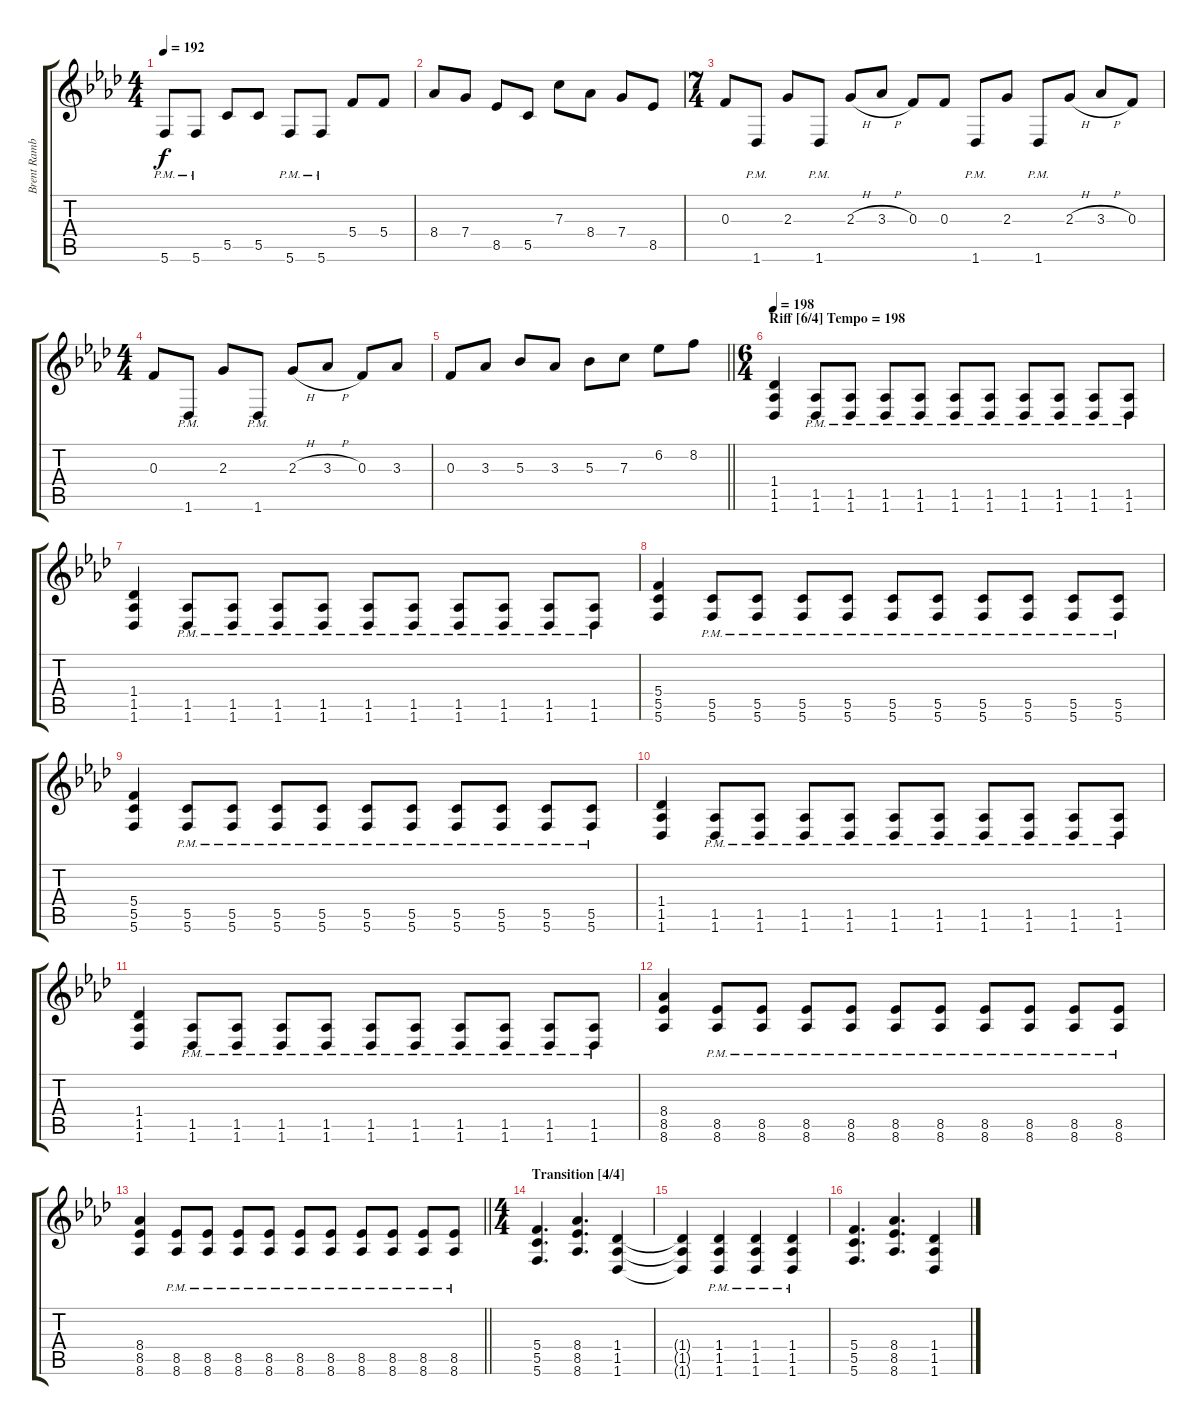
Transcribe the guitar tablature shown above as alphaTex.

\track ("Brent Rambler [Guitar]" "Brent Ramb") {instrument distortionguitar}
\staff {score tabs}
\tuning (D4 A3 F3 C3 G2 C2) {hide}
\ts (4 4)
\tempo 192
\clef g2
\ks fminor
5.6{pm}.8{dy f} 5.6{pm}.8 5.5.8 5.5.8 5.6{pm}.8 5.6{pm}.8 5.4.8 5.4.8 |
8.4.8 7.4.8 8.5.8 5.5.8 7.3.8 8.4.8 7.4.8 8.5.8 |
\ts (7 4)
0.3.8 1.6{pm}.8 2.3.8 1.6{pm}.8 2.3{h}.8 3.3{h}.8 0.3.8 0.3.8 1.6{pm}.8 2.3.8 1.6{pm}.8 2.3{h}.8 3.3{h}.8 0.3.8 |
\ts (4 4)
0.3.8 1.6{pm}.8 2.3.8 1.6{pm}.8 2.3{h}.8 3.3{h}.8 0.3.8 3.3.8 |
\barLineRight lightlight
0.3.8 3.3.8 5.3.8 3.3.8 5.3.8 7.3.8 6.2.8 8.2.8 |
\ts (6 4)
\section ("" "Riff [6/4] Tempo = 198")
\tempo 198
(1.4 1.5 1.6).4 (1.5{pm} 1.6{pm}).8 (1.5{pm} 1.6{pm}).8 (1.5{pm} 1.6{pm}).8 (1.5{pm} 1.6{pm}).8 (1.5{pm} 1.6{pm}).8 (1.5{pm} 1.6{pm}).8 (1.5{pm} 1.6{pm}).8 (1.5{pm} 1.6{pm}).8 (1.5{pm} 1.6{pm}).8 (1.5{pm} 1.6{pm}).8 |
(1.4 1.5 1.6).4 (1.5{pm} 1.6{pm}).8 (1.5{pm} 1.6{pm}).8 (1.5{pm} 1.6{pm}).8 (1.5{pm} 1.6{pm}).8 (1.5{pm} 1.6{pm}).8 (1.5{pm} 1.6{pm}).8 (1.5{pm} 1.6{pm}).8 (1.5{pm} 1.6{pm}).8 (1.5{pm} 1.6{pm}).8 (1.5{pm} 1.6{pm}).8 |
(5.4 5.5 5.6).4 (5.5{pm} 5.6{pm}).8 (5.5{pm} 5.6{pm}).8 (5.5{pm} 5.6{pm}).8 (5.5{pm} 5.6{pm}).8 (5.5{pm} 5.6{pm}).8 (5.5{pm} 5.6{pm}).8 (5.5{pm} 5.6{pm}).8 (5.5{pm} 5.6{pm}).8 (5.5{pm} 5.6{pm}).8 (5.5{pm} 5.6{pm}).8 |
(5.4 5.5 5.6).4 (5.5{pm} 5.6{pm}).8 (5.5{pm} 5.6{pm}).8 (5.5{pm} 5.6{pm}).8 (5.5{pm} 5.6{pm}).8 (5.5{pm} 5.6{pm}).8 (5.5{pm} 5.6{pm}).8 (5.5{pm} 5.6{pm}).8 (5.5{pm} 5.6{pm}).8 (5.5{pm} 5.6{pm}).8 (5.5{pm} 5.6{pm}).8 |
(1.4 1.5 1.6).4 (1.5{pm} 1.6{pm}).8 (1.5{pm} 1.6{pm}).8 (1.5{pm} 1.6{pm}).8 (1.5{pm} 1.6{pm}).8 (1.5{pm} 1.6{pm}).8 (1.5{pm} 1.6{pm}).8 (1.5{pm} 1.6{pm}).8 (1.5{pm} 1.6{pm}).8 (1.5{pm} 1.6{pm}).8 (1.5{pm} 1.6{pm}).8 |
(1.4 1.5 1.6).4 (1.5{pm} 1.6{pm}).8 (1.5{pm} 1.6{pm}).8 (1.5{pm} 1.6{pm}).8 (1.5{pm} 1.6{pm}).8 (1.5{pm} 1.6{pm}).8 (1.5{pm} 1.6{pm}).8 (1.5{pm} 1.6{pm}).8 (1.5{pm} 1.6{pm}).8 (1.5{pm} 1.6{pm}).8 (1.5{pm} 1.6{pm}).8 |
(8.4 8.5 8.6).4 (8.5{pm} 8.6{pm}).8 (8.5{pm} 8.6{pm}).8 (8.5{pm} 8.6{pm}).8 (8.5{pm} 8.6{pm}).8 (8.5{pm} 8.6{pm}).8 (8.5{pm} 8.6{pm}).8 (8.5{pm} 8.6{pm}).8 (8.5{pm} 8.6{pm}).8 (8.5{pm} 8.6{pm}).8 (8.5{pm} 8.6{pm}).8 |
\barLineRight lightlight
(8.4 8.5 8.6).4 (8.5{pm} 8.6{pm}).8 (8.5{pm} 8.6{pm}).8 (8.5{pm} 8.6{pm}).8 (8.5{pm} 8.6{pm}).8 (8.5{pm} 8.6{pm}).8 (8.5{pm} 8.6{pm}).8 (8.5{pm} 8.6{pm}).8 (8.5{pm} 8.6{pm}).8 (8.5{pm} 8.6{pm}).8 (8.5{pm} 8.6{pm}).8 |
\ts (4 4)
\section ("" "Transition [4/4]")
(5.4 5.5 5.6).4{d} (8.4 8.5 8.6).4{d} (1.4 1.5 1.6).4 |
(1.4{t} 1.5{t} 1.6{t}).4 (1.4{pm} 1.5{pm} 1.6{pm}).4 (1.4{pm} 1.5{pm} 1.6{pm}).4 (1.4{pm} 1.5{pm} 1.6{pm}).4 |
(5.4 5.5 5.6).4{d} (8.4 8.5 8.6).4{d} (1.4 1.5 1.6).4
